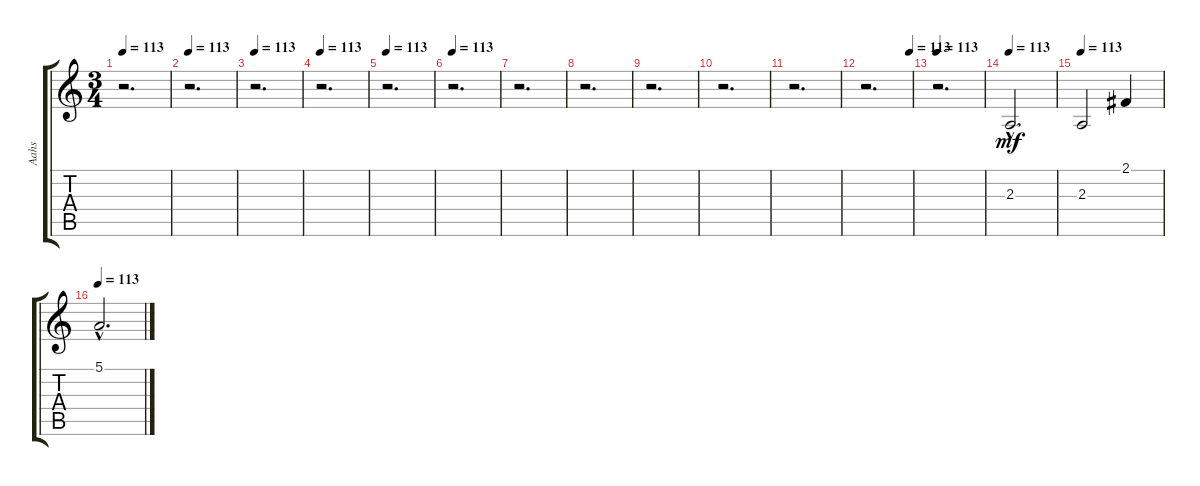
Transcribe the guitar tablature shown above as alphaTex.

\track ("Aahs" "Aahs") {instrument choiraahs}
\staff {score tabs}
\tuning (E4 B3 G3 D3 A2 E2) {hide}
\ts (3 4)
\tempo 113
\clef g2
\ks c
r.2{d dy mf} |
\tempo 113
r.2{d} |
\tempo 113
r.2{d} |
\tempo 113
r.2{d} |
\tempo 113
r.2{d} |
\tempo 113
r.2{d} |
r.2{d} |
r.2{d} |
r.2{d} |
r.2{d} |
r.2{d} |
\tempo (113 0.9583333333333334)
r.2{d} |
\tempo 113
r.2{d} |
\tempo 113
2.3{hac}.2{d} |
\tempo 113
2.3.2 2.1.4 |
\tempo 113
5.1{hac}.2{d}
